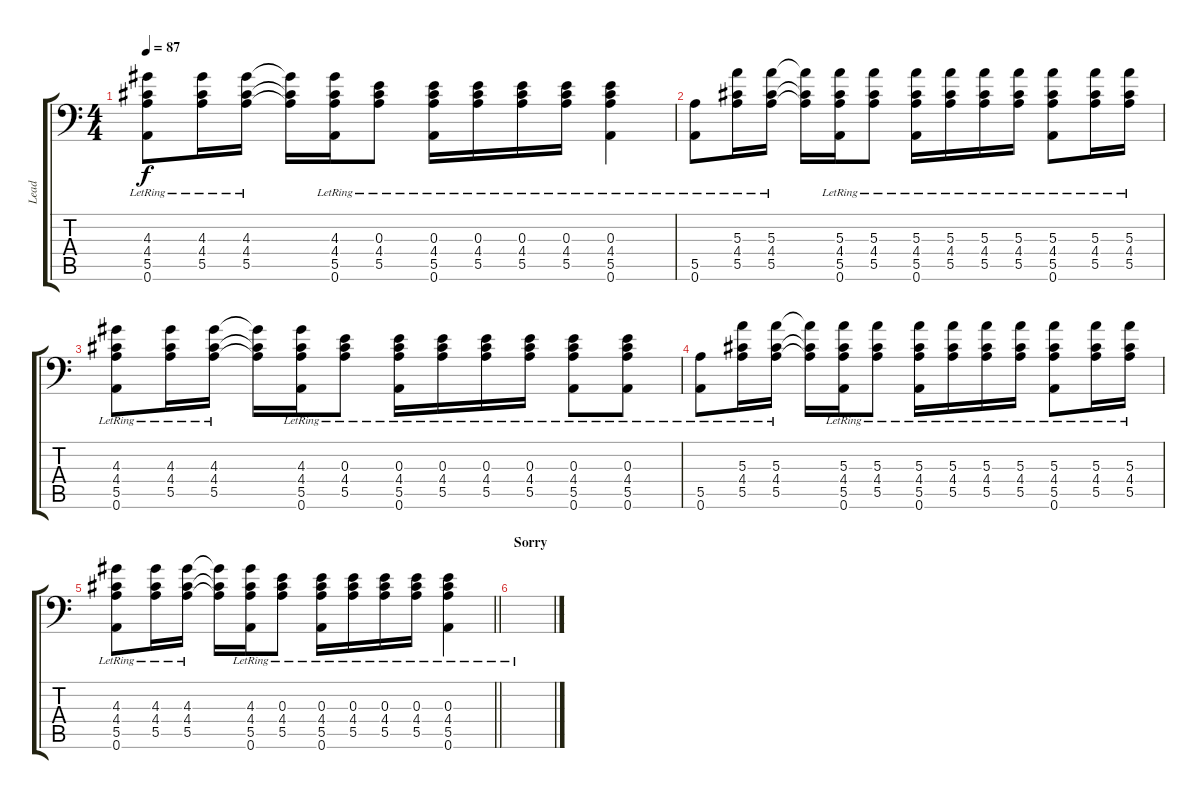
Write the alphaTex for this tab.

\track ("Lead" "Lead") {instrument distortionguitar}
\staff {score tabs}
\tuning (Db4 A3 E3 A2 E2 A1) {hide}
\ts (4 4)
\tempo 87
\clef f4
\ks c
(4.3{lr} 4.4{lr} 5.5{lr} 0.6{lr}).8{dy f} (4.3{lr} 4.4{lr} 5.5{lr}).16 (4.3{lr} 4.4{lr} 5.5{lr}).16 (4.3{t} 4.4{t} 5.5{t}).16 (4.3{lr} 4.4{lr} 5.5{lr} 0.6{lr}).16 (0.3{lr} 4.4{lr} 5.5{lr}).8 (0.3{lr} 4.4{lr} 5.5{lr} 0.6{lr}).16 (0.3{lr} 4.4{lr} 5.5{lr}).16 (0.3{lr} 4.4{lr} 5.5{lr}).16 (0.3{lr} 4.4{lr} 5.5{lr}).16 (0.3{lr} 4.4{lr} 5.5{lr} 0.6{lr}).4 |
(5.5{lr} 0.6{lr}).8 (5.3{lr} 4.4{lr} 5.5{lr}).16 (5.3{lr} 4.4{lr} 5.5{lr}).16 (5.3{t} 4.4{t} 5.5{t}).16 (5.3{lr} 4.4{lr} 5.5{lr} 0.6{lr}).16 (5.3{lr} 4.4{lr} 5.5{lr}).8 (5.3{lr} 4.4{lr} 5.5{lr} 0.6{lr}).16 (5.3{lr} 4.4{lr} 5.5{lr}).16 (5.3{lr} 4.4{lr} 5.5{lr}).16 (5.3{lr} 4.4{lr} 5.5{lr}).16 (5.3{lr} 4.4{lr} 5.5{lr} 0.6{lr}).8 (5.3{lr} 4.4{lr} 5.5{lr}).16 (5.3{lr} 4.4{lr} 5.5{lr}).16 |
(4.3{lr} 4.4{lr} 5.5{lr} 0.6{lr}).8 (4.3{lr} 4.4{lr} 5.5{lr}).16 (4.3{lr} 4.4{lr} 5.5{lr}).16 (4.3{t} 4.4{t} 5.5{t}).16 (4.3{lr} 4.4{lr} 5.5{lr} 0.6{lr}).16 (0.3{lr} 4.4{lr} 5.5{lr}).8 (0.3{lr} 4.4{lr} 5.5{lr} 0.6{lr}).16 (0.3{lr} 4.4{lr} 5.5{lr}).16 (0.3{lr} 4.4{lr} 5.5{lr}).16 (0.3{lr} 4.4{lr} 5.5{lr}).16 (0.3{lr} 4.4{lr} 5.5{lr} 0.6{lr}).8 (0.3{lr} 4.4{lr} 5.5{lr} 0.6{lr}).8 |
(5.5{lr} 0.6{lr}).8 (5.3{lr} 4.4{lr} 5.5{lr}).16 (5.3{lr} 4.4{lr} 5.5{lr}).16 (5.3{t} 4.4{t} 5.5{t}).16 (5.3{lr} 4.4{lr} 5.5{lr} 0.6{lr}).16 (5.3{lr} 4.4{lr} 5.5{lr}).8 (5.3{lr} 4.4{lr} 5.5{lr} 0.6{lr}).16 (5.3{lr} 4.4{lr} 5.5{lr}).16 (5.3{lr} 4.4{lr} 5.5{lr}).16 (5.3{lr} 4.4{lr} 5.5{lr}).16 (5.3{lr} 4.4{lr} 5.5{lr} 0.6{lr}).8 (5.3{lr} 4.4{lr} 5.5{lr}).16 (5.3{lr} 4.4{lr} 5.5{lr}).16 |
\barLineRight lightlight
(4.3{lr} 4.4{lr} 5.5{lr} 0.6{lr}).8 (4.3{lr} 4.4{lr} 5.5{lr}).16 (4.3{lr} 4.4{lr} 5.5{lr}).16 (4.3{t} 4.4{t} 5.5{t}).16 (4.3{lr} 4.4{lr} 5.5{lr} 0.6{lr}).16 (0.3{lr} 4.4{lr} 5.5{lr}).8 (0.3{lr} 4.4{lr} 5.5{lr} 0.6{lr}).16 (0.3{lr} 4.4{lr} 5.5{lr}).16 (0.3{lr} 4.4{lr} 5.5{lr}).16 (0.3{lr} 4.4{lr} 5.5{lr}).16 (0.3{lr} 4.4{lr} 5.5{lr} 0.6{lr}).4 |
\section ("" "Sorry ")
